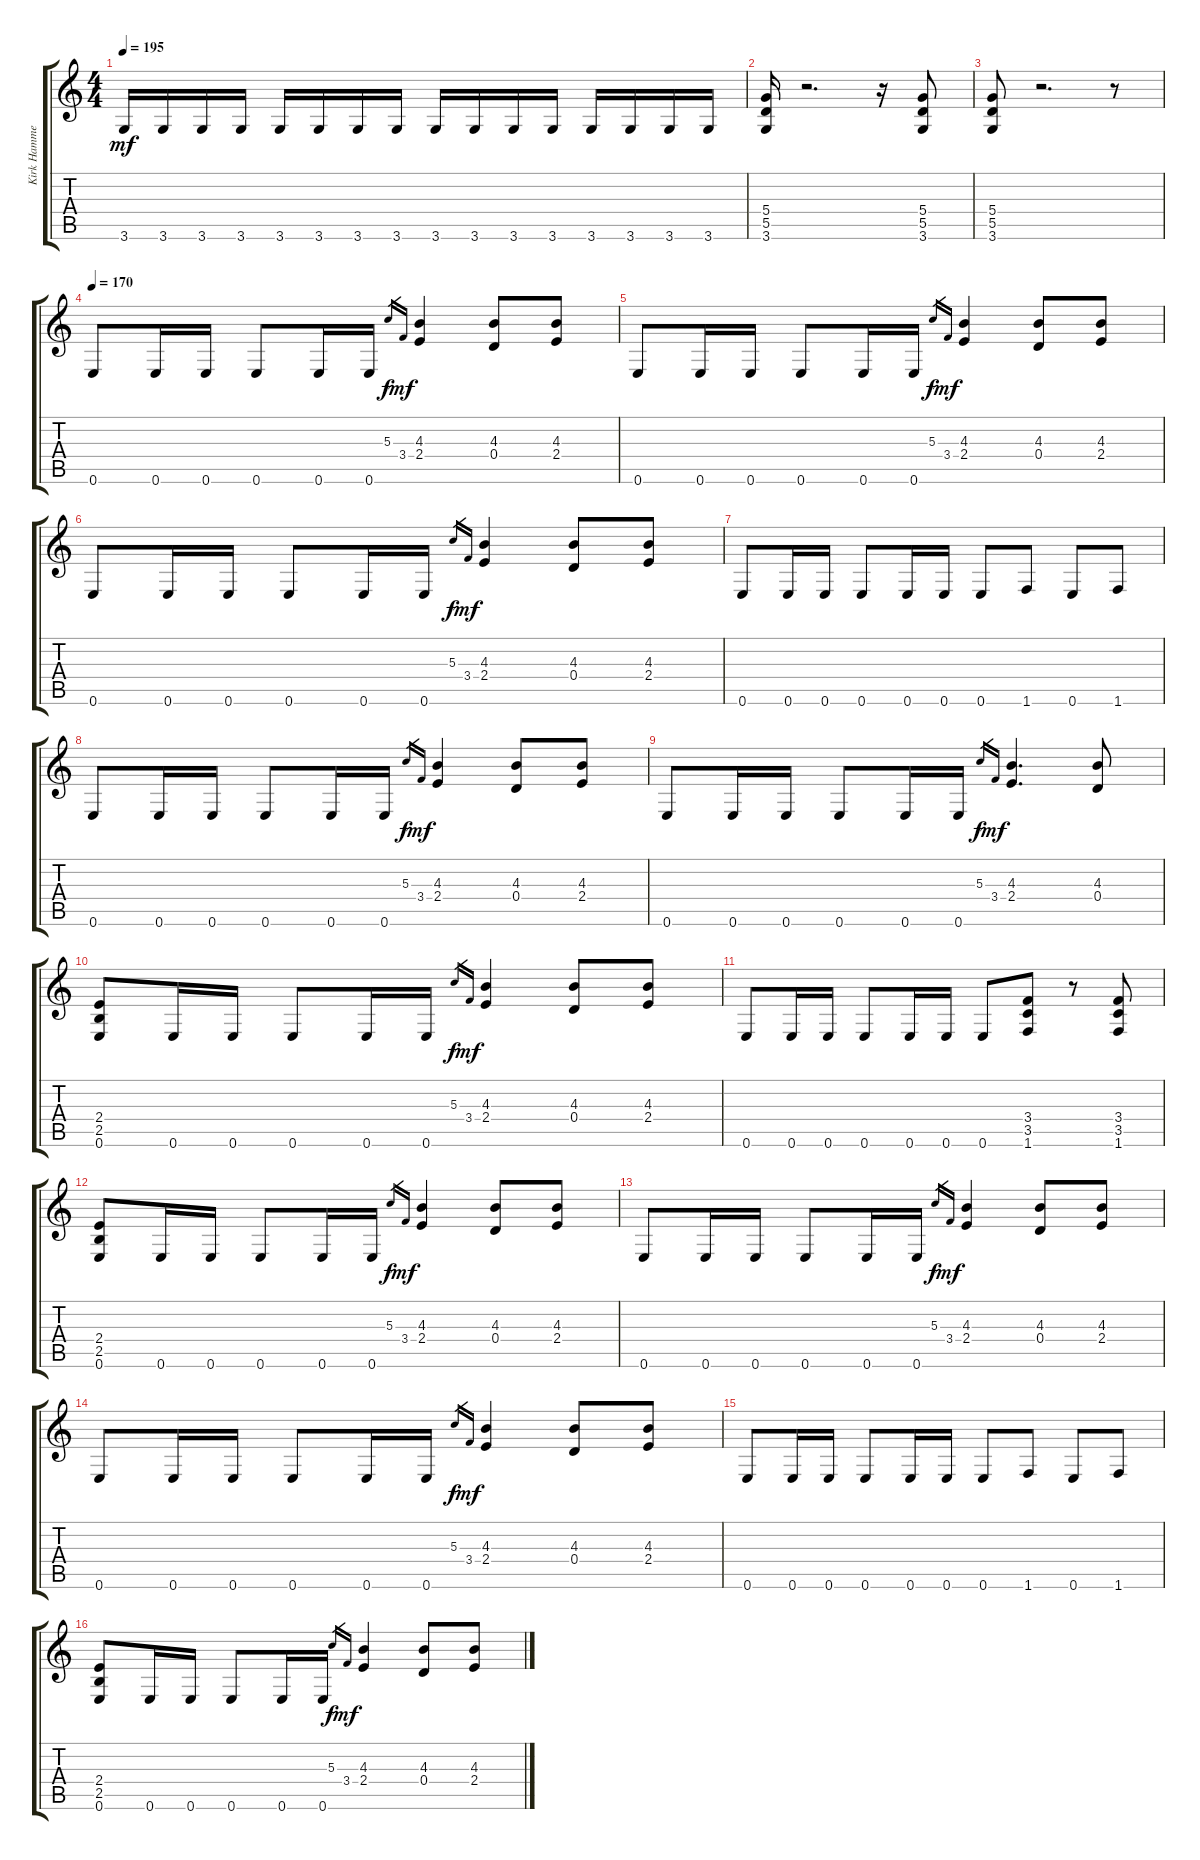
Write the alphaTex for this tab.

\track ("Kirk Hammet" "Kirk Hamme") {instrument distortionguitar}
\staff {score tabs}
\tuning (E4 B3 G3 D3 A2 E2) {hide}
\ts (4 4)
\tempo 195
\clef g2
\ks c
3.6.16{dy mf} 3.6.16 3.6.16 3.6.16 3.6.16 3.6.16 3.6.16 3.6.16 3.6.16 3.6.16 3.6.16 3.6.16 3.6.16 3.6.16 3.6.16 3.6.16 |
(5.4 5.5 3.6).16 r.2{d} r.16 (5.4 5.5 3.6).8 |
(5.4 5.5 3.6).8 r.2{d} r.8 |
\tempo 170
0.6.8 0.6.16 0.6.16 0.6.8 0.6.16 0.6.16 5.3.16{gr dy f} 3.4.16{gr dy mf} (4.3 2.4).4 (4.3 0.4).8 (4.3 2.4).8 |
0.6.8 0.6.16 0.6.16 0.6.8 0.6.16 0.6.16 5.3.16{gr dy f} 3.4.16{gr dy mf} (4.3 2.4).4 (4.3 0.4).8 (4.3 2.4).8 |
0.6.8 0.6.16 0.6.16 0.6.8 0.6.16 0.6.16 5.3.16{gr dy f} 3.4.16{gr dy mf} (4.3 2.4).4 (4.3 0.4).8 (4.3 2.4).8 |
0.6.8 0.6.16 0.6.16 0.6.8 0.6.16 0.6.16 0.6.8 1.6.8 0.6.8 1.6.8 |
0.6.8 0.6.16 0.6.16 0.6.8 0.6.16 0.6.16 5.3.16{gr dy f} 3.4.16{gr dy mf} (4.3 2.4).4 (4.3 0.4).8 (4.3 2.4).8 |
0.6.8 0.6.16 0.6.16 0.6.8 0.6.16 0.6.16 5.3.16{gr dy f} 3.4.16{gr dy mf} (4.3 2.4).4{d} (4.3 0.4).8 |
(2.4 2.5 0.6).8 0.6.16 0.6.16 0.6.8 0.6.16 0.6.16 5.3.16{gr dy f} 3.4.16{gr dy mf} (4.3 2.4).4 (4.3 0.4).8 (4.3 2.4).8 |
0.6.8 0.6.16 0.6.16 0.6.8 0.6.16 0.6.16 0.6.8 (3.4 3.5 1.6).8 r.8 (3.4 3.5 1.6).8 |
(2.4 2.5 0.6).8 0.6.16 0.6.16 0.6.8 0.6.16 0.6.16 5.3.16{gr dy f} 3.4.16{gr dy mf} (4.3 2.4).4 (4.3 0.4).8 (4.3 2.4).8 |
0.6.8 0.6.16 0.6.16 0.6.8 0.6.16 0.6.16 5.3.16{gr dy f} 3.4.16{gr dy mf} (4.3 2.4).4 (4.3 0.4).8 (4.3 2.4).8 |
0.6.8 0.6.16 0.6.16 0.6.8 0.6.16 0.6.16 5.3.16{gr dy f} 3.4.16{gr dy mf} (4.3 2.4).4 (4.3 0.4).8 (4.3 2.4).8 |
0.6.8 0.6.16 0.6.16 0.6.8 0.6.16 0.6.16 0.6.8 1.6.8 0.6.8 1.6.8 |
(2.4 2.5 0.6).8 0.6.16 0.6.16 0.6.8 0.6.16 0.6.16 5.3.16{gr dy f} 3.4.16{gr dy mf} (4.3 2.4).4 (4.3 0.4).8 (4.3 2.4).8
